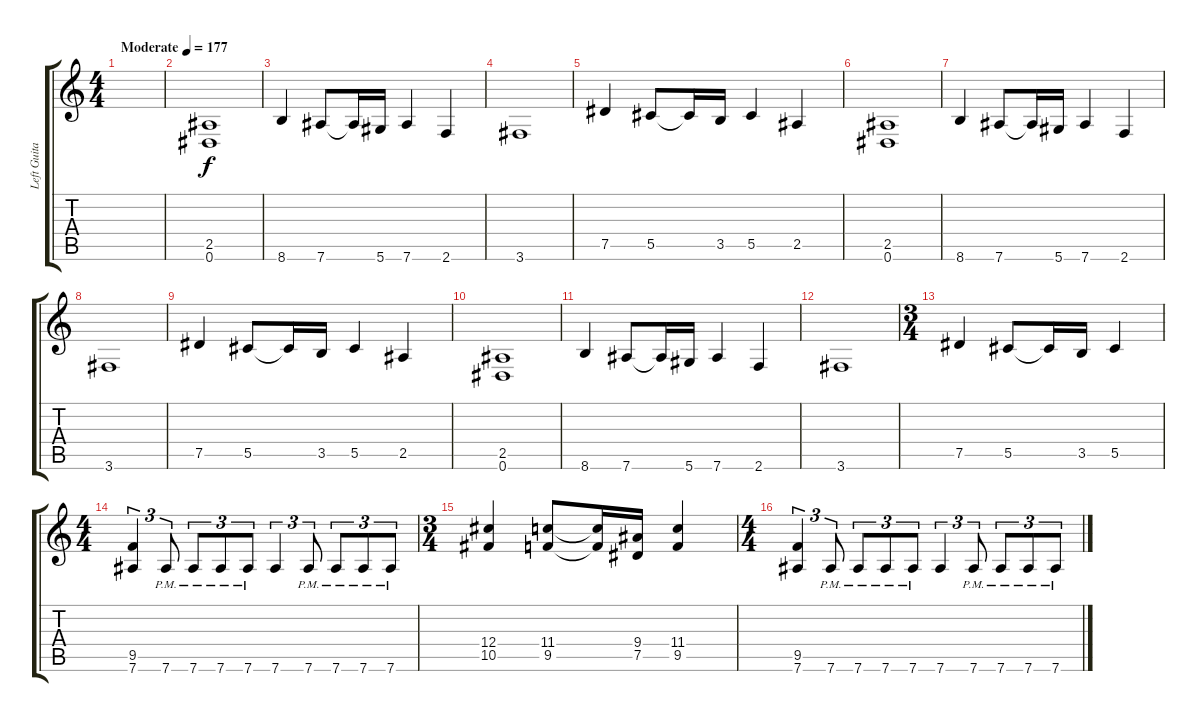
\track ("Left Guitar" "Left Guita") {instrument overdrivenguitar}
\staff {score tabs}
\tuning (Eb4 Bb3 Gb3 Db3 Ab2 Eb2) {hide}
\ts (4 4)
\tempo (177 "Moderate")
\clef g2
\ks c
|
(2.5 0.6).1 |
8.6.4 7.6.8 7.6{t}.16 5.6.16 7.6.4 2.6.4 |
3.6.1 |
7.5.4 5.5.8 5.5{t}.16 3.5.16 5.5.4 2.5.4 |
(2.5 0.6).1 |
8.6.4 7.6.8 7.6{t}.16 5.6.16 7.6.4 2.6.4 |
3.6.1 |
7.5.4 5.5.8 5.5{t}.16 3.5.16 5.5.4 2.5.4 |
(2.5 0.6).1 |
8.6.4 7.6.8 7.6{t}.16 5.6.16 7.6.4 2.6.4 |
3.6.1 |
\ts (3 4)
7.5.4 5.5.8 5.5{t}.16 3.5.16 5.5.4 |
\ts (4 4)
(9.5 7.6).4{tu (3 2)} 7.6{pm}.8{tu (3 2)} 7.6{pm}.8{tu (3 2)} 7.6{pm}.8{tu (3 2)} 7.6{pm}.8{tu (3 2)} 7.6.4{tu (3 2)} 7.6{pm}.8{tu (3 2)} 7.6{pm}.8{tu (3 2)} 7.6{pm}.8{tu (3 2)} 7.6{pm}.8{tu (3 2)} |
\ts (3 4)
(12.4 10.5).4 (11.4 9.5).8 (11.4{t} 9.5{t}).16 (9.4 7.5).16 (11.4 9.5).4 |
\ts (4 4)
(9.5 7.6).4{tu (3 2)} 7.6{pm}.8{tu (3 2)} 7.6{pm}.8{tu (3 2)} 7.6{pm}.8{tu (3 2)} 7.6{pm}.8{tu (3 2)} 7.6.4{tu (3 2)} 7.6{pm}.8{tu (3 2)} 7.6{pm}.8{tu (3 2)} 7.6{pm}.8{tu (3 2)} 7.6{pm}.8{tu (3 2)}
